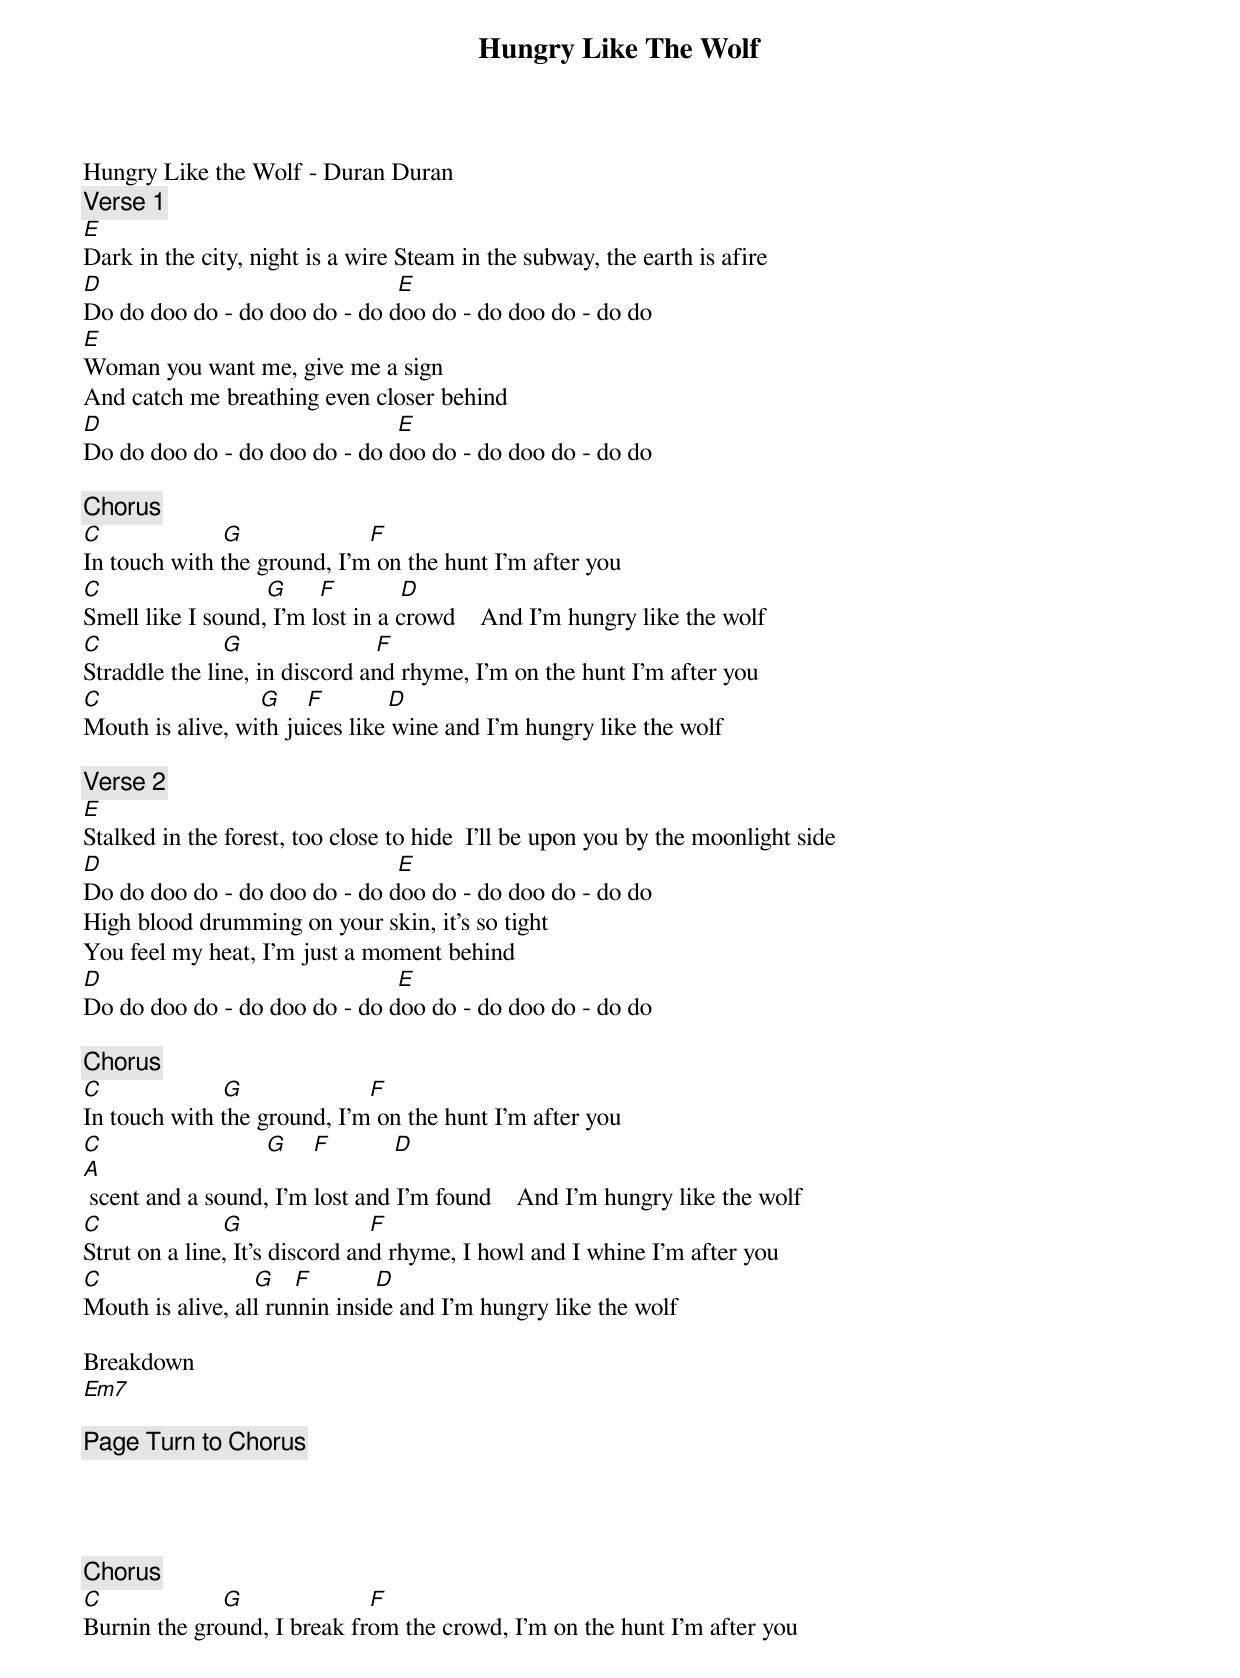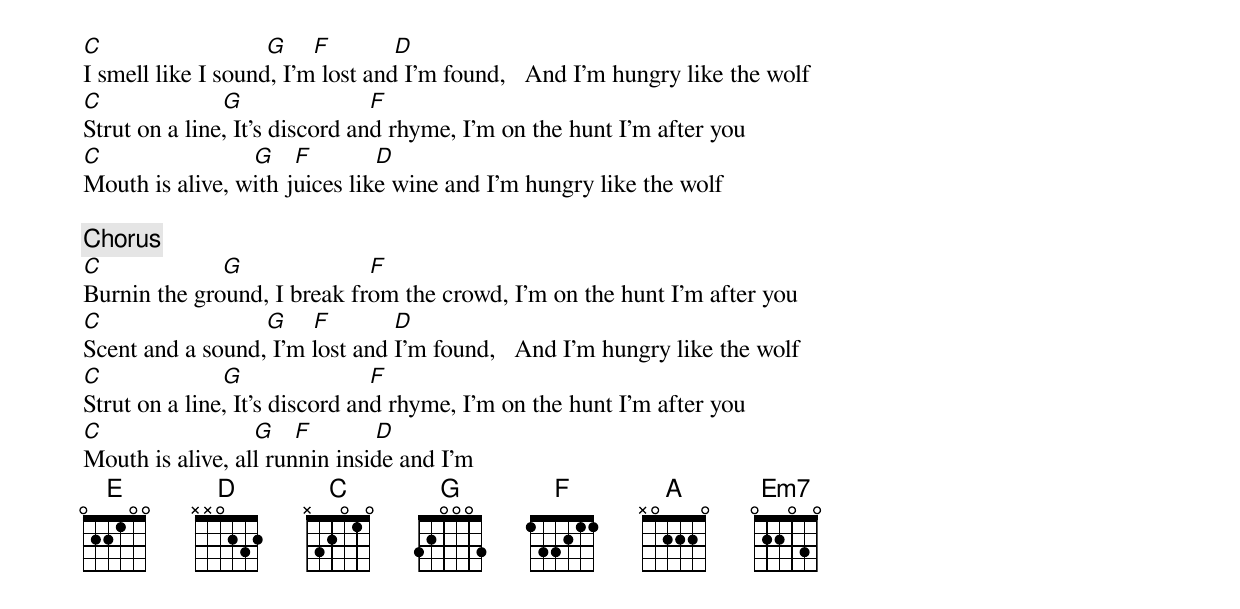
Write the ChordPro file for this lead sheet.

{title: Hungry Like The Wolf}
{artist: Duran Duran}
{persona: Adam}
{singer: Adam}
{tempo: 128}
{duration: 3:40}
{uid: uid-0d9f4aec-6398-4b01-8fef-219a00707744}
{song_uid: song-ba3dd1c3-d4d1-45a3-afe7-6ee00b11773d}



Hungry Like the Wolf - Duran Duran
{comment: Verse 1}
[E]
Dark in the city, night is a wire Steam in the subway, the earth is afire
[D]                                               [E]
Do do doo do - do doo do - do doo do - do doo do - do do
[E]
Woman you want me, give me a sign
And catch me breathing even closer behind
[D]                                               [E]
Do do doo do - do doo do - do doo do - do doo do - do do

{comment: Chorus}
[C]                 		[G]                  		[F]
In touch with the ground, I'm on the hunt I'm after you
[C]                       			[G] 				[F]        		[D]
Smell like I sound, I'm lost in a crowd    And I'm hungry like the wolf
[C]                 		[G]                  			[F]
Straddle the line, in discord and rhyme, I'm on the hunt I'm after you
[C]                       		[G] 			[F]        		[D]
Mouth is alive, with juices like wine and I'm hungry like the wolf

{comment: Verse 2}
[E]
Stalked in the forest, too close to hide 	I'll be upon you by the moonlight side
[D]                                          					[E]
Do do doo do - do doo do - do doo do - do doo do - do do
High blood drumming on your skin, it's so tight
You feel my heat, I'm just a moment behind
[D]                                               [E]
Do do doo do - do doo do - do doo do - do doo do - do do

{comment: Chorus}
[C]                 		[G]                  		[F]
In touch with the ground, I'm on the hunt I'm after you
[C]                       			[G] 			[F]        		[D]
[A] scent and a sound, I'm lost and I’m found    And I'm hungry like the wolf
[C]                 		[G]                  		[F]
Strut on a line, It’s discord and rhyme, I howl and I whine I'm after you
[C]                       	[G] 		[F]        		[D]
Mouth is alive, all runnin inside and I'm hungry like the wolf

Breakdown
[Em7]

{comment: Page Turn to Chorus}




{comment: Chorus}
[C]                 		[G]                  		[F]
Burnin the ground, I break from the crowd, I'm on the hunt I'm after you
[C]                       			[G] 			[F]        		[D]
I smell like I sound, I'm lost and I’m found,   And I'm hungry like the wolf
[C]                 		[G]                  		[F]
Strut on a line, It’s discord and rhyme, I’m on the hunt I'm after you
[C]                       	[G] 		[F]        		[D]
Mouth is alive, with juices like wine and I'm hungry like the wolf

{comment: Chorus}
[C]                 		[G]                  		[F]
Burnin the ground, I break from the crowd, I'm on the hunt I'm after you
[C]                       			[G] 			[F]        		[D]
Scent and a sound, I'm lost and I’m found,   And I'm hungry like the wolf
[C]                 		[G]                  		[F]
Strut on a line, It’s discord and rhyme, I’m on the hunt I'm after you
[C]                       	[G] 		[F]        		[D]
Mouth is alive, all runnin inside and I'm
